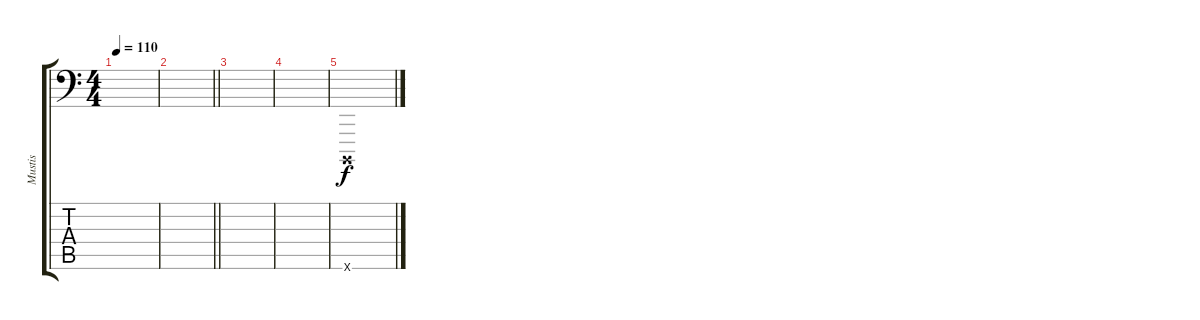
\track ("Mustis" "Mustis") {instrument rockorgan}
\staff {score tabs}
\tuning (B2 G2 D2 A1 E1 B0) {hide}
\ts (4 4)
\tempo 110
\clef f4
\ks c
|
\barLineRight lightlight
|
|
|
0.6{x}.1
